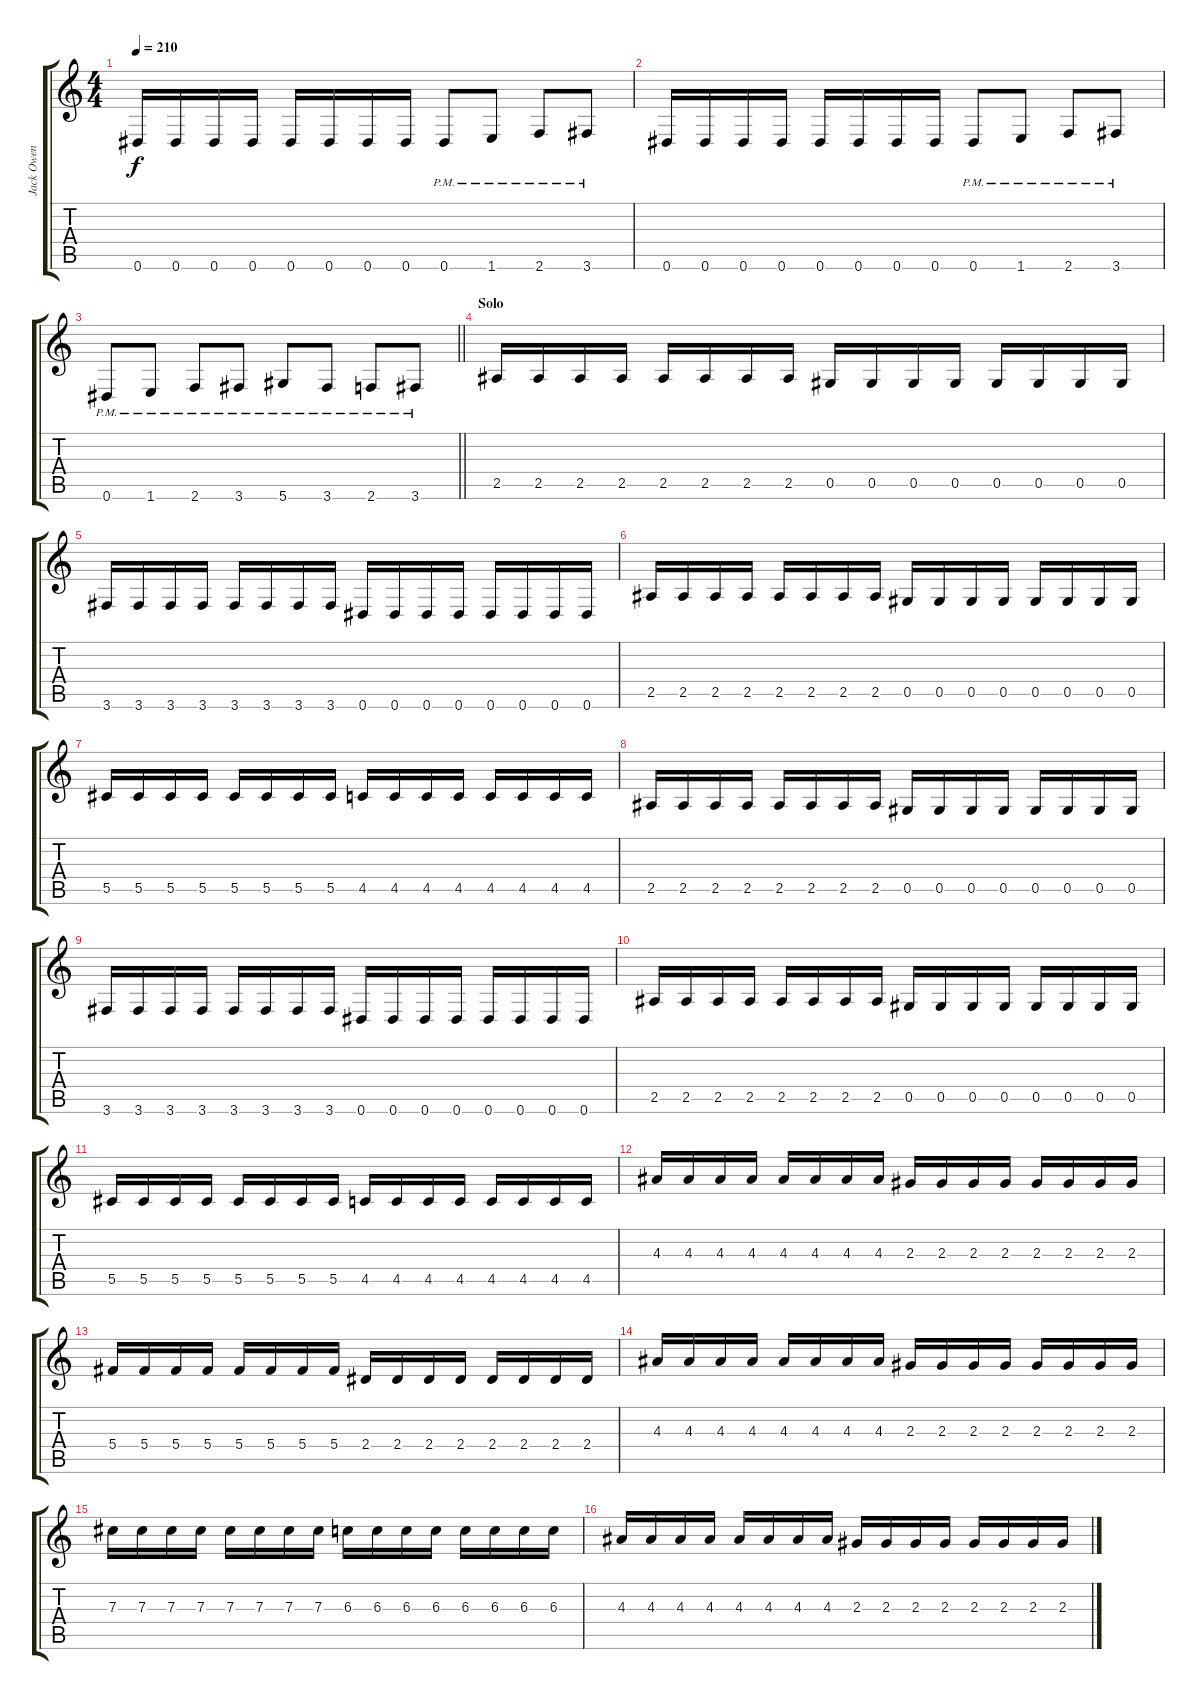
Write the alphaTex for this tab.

\track ("Jack Owen" "Jack Owen") {instrument overdrivenguitar}
\staff {score tabs}
\tuning (Eb4 Bb3 Gb3 Db3 Ab2 Eb2) {hide}
\ts (4 4)
\tempo 210
\clef g2
\ks c
0.6.16{dy f} 0.6.16 0.6.16 0.6.16 0.6.16 0.6.16 0.6.16 0.6.16 0.6{pm}.8 1.6{pm}.8 2.6{pm}.8 3.6{pm}.8 |
0.6.16 0.6.16 0.6.16 0.6.16 0.6.16 0.6.16 0.6.16 0.6.16 0.6{pm}.8 1.6{pm}.8 2.6{pm}.8 3.6{pm}.8 |
\barLineRight lightlight
0.6{pm}.8 1.6{pm}.8 2.6{pm}.8 3.6{pm}.8 5.6{pm}.8 3.6{pm}.8 2.6{pm}.8 3.6{pm}.8 |
\section ("" "Solo")
2.5.16 2.5.16 2.5.16 2.5.16 2.5.16 2.5.16 2.5.16 2.5.16 0.5.16 0.5.16 0.5.16 0.5.16 0.5.16 0.5.16 0.5.16 0.5.16 |
3.6.16 3.6.16 3.6.16 3.6.16 3.6.16 3.6.16 3.6.16 3.6.16 0.6.16 0.6.16 0.6.16 0.6.16 0.6.16 0.6.16 0.6.16 0.6.16 |
2.5.16 2.5.16 2.5.16 2.5.16 2.5.16 2.5.16 2.5.16 2.5.16 0.5.16 0.5.16 0.5.16 0.5.16 0.5.16 0.5.16 0.5.16 0.5.16 |
5.5.16 5.5.16 5.5.16 5.5.16 5.5.16 5.5.16 5.5.16 5.5.16 4.5.16 4.5.16 4.5.16 4.5.16 4.5.16 4.5.16 4.5.16 4.5.16 |
2.5.16 2.5.16 2.5.16 2.5.16 2.5.16 2.5.16 2.5.16 2.5.16 0.5.16 0.5.16 0.5.16 0.5.16 0.5.16 0.5.16 0.5.16 0.5.16 |
3.6.16 3.6.16 3.6.16 3.6.16 3.6.16 3.6.16 3.6.16 3.6.16 0.6.16 0.6.16 0.6.16 0.6.16 0.6.16 0.6.16 0.6.16 0.6.16 |
2.5.16 2.5.16 2.5.16 2.5.16 2.5.16 2.5.16 2.5.16 2.5.16 0.5.16 0.5.16 0.5.16 0.5.16 0.5.16 0.5.16 0.5.16 0.5.16 |
5.5.16 5.5.16 5.5.16 5.5.16 5.5.16 5.5.16 5.5.16 5.5.16 4.5.16 4.5.16 4.5.16 4.5.16 4.5.16 4.5.16 4.5.16 4.5.16 |
4.3.16 4.3.16 4.3.16 4.3.16 4.3.16 4.3.16 4.3.16 4.3.16 2.3.16 2.3.16 2.3.16 2.3.16 2.3.16 2.3.16 2.3.16 2.3.16 |
5.4.16 5.4.16 5.4.16 5.4.16 5.4.16 5.4.16 5.4.16 5.4.16 2.4.16 2.4.16 2.4.16 2.4.16 2.4.16 2.4.16 2.4.16 2.4.16 |
4.3.16 4.3.16 4.3.16 4.3.16 4.3.16 4.3.16 4.3.16 4.3.16 2.3.16 2.3.16 2.3.16 2.3.16 2.3.16 2.3.16 2.3.16 2.3.16 |
7.3.16 7.3.16 7.3.16 7.3.16 7.3.16 7.3.16 7.3.16 7.3.16 6.3.16 6.3.16 6.3.16 6.3.16 6.3.16 6.3.16 6.3.16 6.3.16 |
4.3.16 4.3.16 4.3.16 4.3.16 4.3.16 4.3.16 4.3.16 4.3.16 2.3.16 2.3.16 2.3.16 2.3.16 2.3.16 2.3.16 2.3.16 2.3.16
